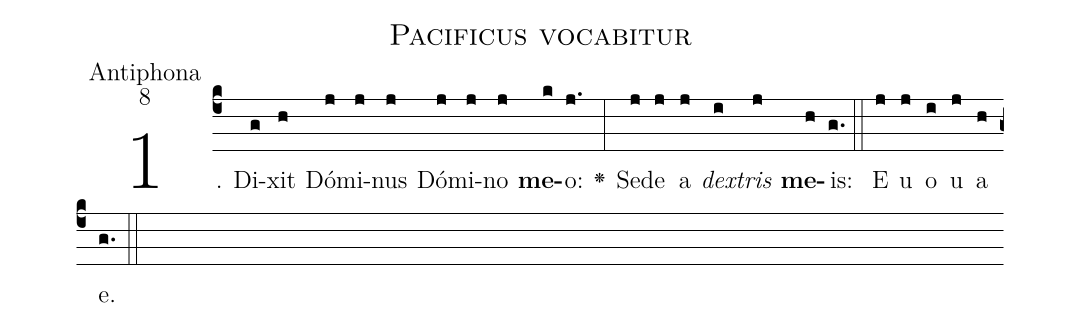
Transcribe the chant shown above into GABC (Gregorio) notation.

name:Pacificus vocabitur;
office-part:Antiphona;
mode:8;
%%
(c4)1. Di(g)xit(h) Dó(j)mi(j)nus(j) Dó(j)mi(j)no(j) <b>me</b>(k)o:(j.) <v>\greheightstar</v>(:) Se(j)de(j) a(j) <i>dex</i>(i)<i>tris</i>(j) <b>me</b>(h)is:(g.) (::) E(j) u(j) o(i) u(j) a(h) e.(g.) (::)
